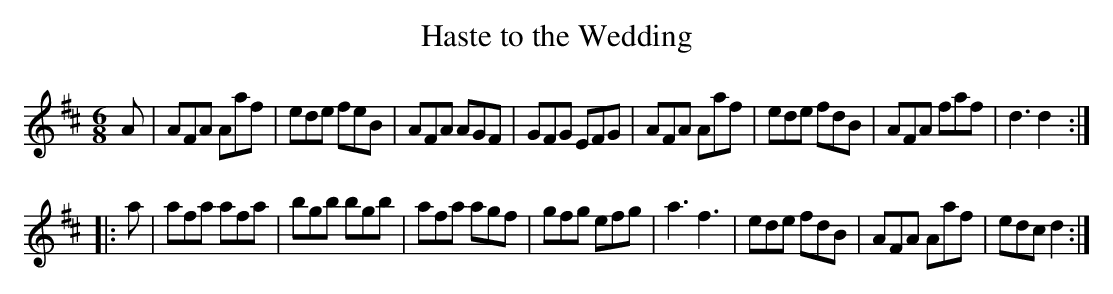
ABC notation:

X:1
T:Haste to the Wedding
M:6/8
L:1/8
K:D
A|AFA Aaf|ede feB|AFA AGF|GFG EFG|AFA Aaf|ede fdB|AFA faf|d3 d2::
a|afa afa|bgb bgb|afa agf|gfg efg|a3 f3|ede fdB|AFA Aaf|edc d2:|
